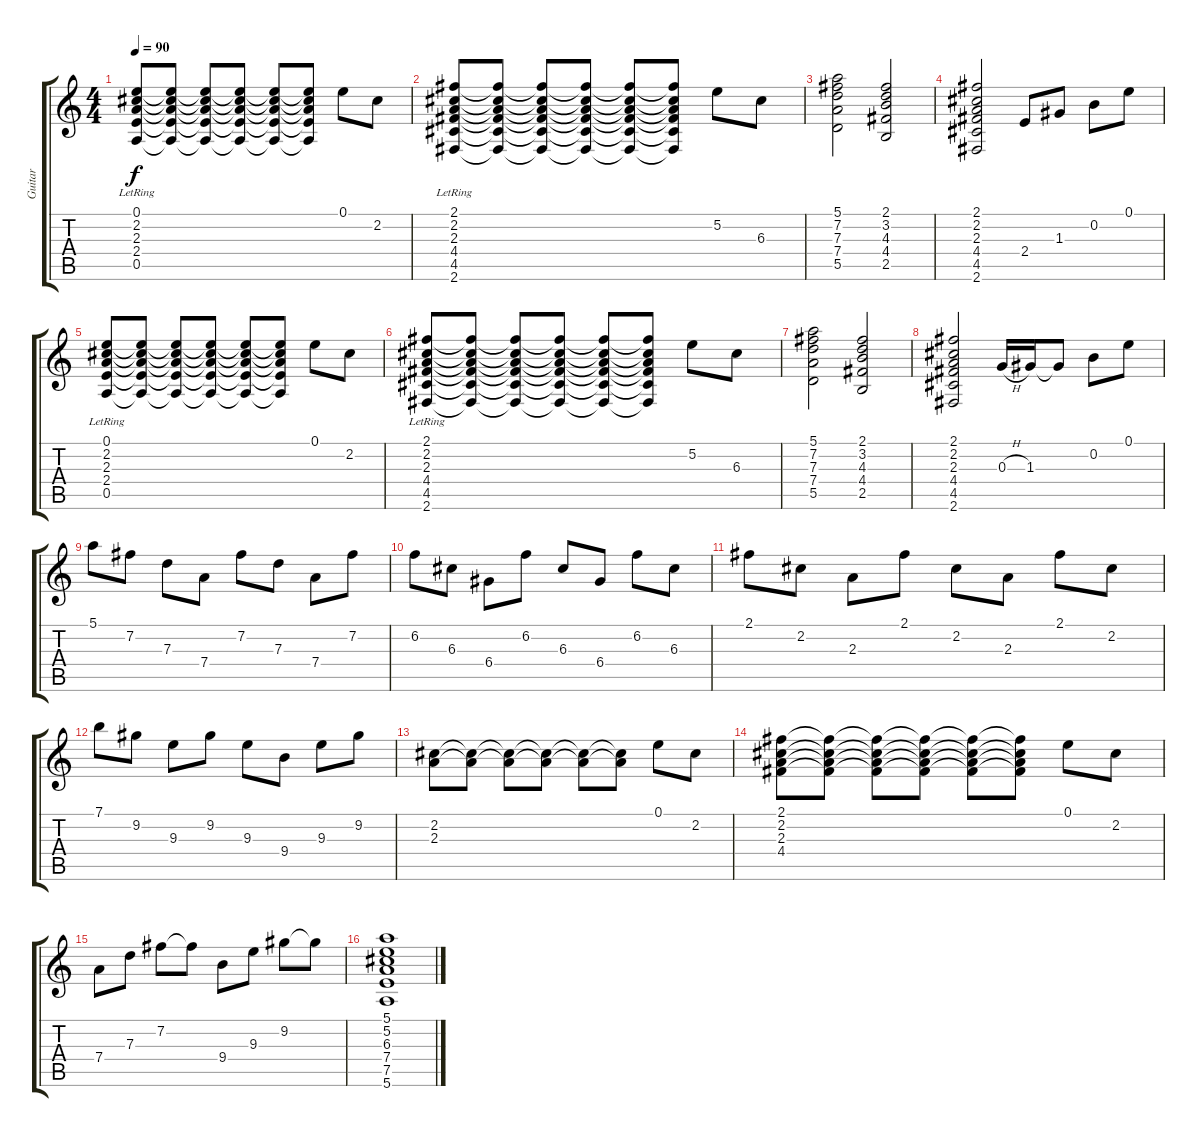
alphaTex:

\track ("Guitar" "Guitar") {instrument electricguitarclean}
\staff {score tabs}
\tuning (E4 B3 G3 D3 A2 E2) {hide}
\ts (4 4)
\tempo 90
\clef g2
\ks c
(0.1{lr} 2.2{lr} 2.3{lr} 2.4{lr} 0.5{lr}).8{dy f} (0.1{t} 2.2{t} 2.3{t} 2.4{t} 0.5{t}).8 (0.1{t} 2.2{t} 2.3{t} 2.4{t} 0.5{t}).8 (0.1{t} 2.2{t} 2.3{t} 2.4{t} 0.5{t}).8 (0.1{t} 2.2{t} 2.3{t} 2.4{t} 0.5{t}).8 (0.1{t} 2.2{t} 2.3{t} 2.4{t} 0.5{t}).8 0.1.8 2.2.8 |
(2.1{lr} 2.2{lr} 2.3{lr} 4.4{lr} 4.5{lr} 2.6{lr}).8 (2.1{t} 2.2{t} 2.3{t} 4.4{t} 4.5{t} 2.6{t}).8 (2.1{t} 2.2{t} 2.3{t} 4.4{t} 4.5{t} 2.6{t}).8 (2.1{t} 2.2{t} 2.3{t} 4.4{t} 4.5{t} 2.6{t}).8 (2.1{t} 2.2{t} 2.3{t} 4.4{t} 4.5{t} 2.6{t}).8 (2.1{t} 2.2{t} 2.3{t} 4.4{t} 4.5{t} 2.6{t}).8 5.2.8 6.3.8 |
(5.1 7.2 7.3 7.4 5.5).2 (2.1 3.2 4.3 4.4 2.5).2 |
(2.1 2.2 2.3 4.4 4.5 2.6).2 2.4.8 1.3.8 0.2.8 0.1.8 |
(0.1{lr} 2.2{lr} 2.3{lr} 2.4{lr} 0.5{lr}).8 (0.1{t} 2.2{t} 2.3{t} 2.4{t} 0.5{t}).8 (0.1{t} 2.2{t} 2.3{t} 2.4{t} 0.5{t}).8 (0.1{t} 2.2{t} 2.3{t} 2.4{t} 0.5{t}).8 (0.1{t} 2.2{t} 2.3{t} 2.4{t} 0.5{t}).8 (0.1{t} 2.2{t} 2.3{t} 2.4{t} 0.5{t}).8 0.1.8 2.2.8 |
(2.1{lr} 2.2{lr} 2.3{lr} 4.4{lr} 4.5{lr} 2.6{lr}).8 (2.1{t} 2.2{t} 2.3{t} 4.4{t} 4.5{t} 2.6{t}).8 (2.1{t} 2.2{t} 2.3{t} 4.4{t} 4.5{t} 2.6{t}).8 (2.1{t} 2.2{t} 2.3{t} 4.4{t} 4.5{t} 2.6{t}).8 (2.1{t} 2.2{t} 2.3{t} 4.4{t} 4.5{t} 2.6{t}).8 (2.1{t} 2.2{t} 2.3{t} 4.4{t} 4.5{t} 2.6{t}).8 5.2.8 6.3.8 |
(5.1 7.2 7.3 7.4 5.5).2 (2.1 3.2 4.3 4.4 2.5).2 |
(2.1 2.2 2.3 4.4 4.5 2.6).2 0.3{h}.16 1.3.16 1.3{t}.8 0.2.8 0.1.8 |
5.1.8 7.2.8 7.3.8 7.4.8 7.2.8 7.3.8 7.4.8 7.2.8 |
6.2.8 6.3.8 6.4.8 6.2.8 6.3.8 6.4.8 6.2.8 6.3.8 |
2.1.8 2.2.8 2.3.8 2.1.8 2.2.8 2.3.8 2.1.8 2.2.8 |
7.1.8 9.2.8 9.3.8 9.2.8 9.3.8 9.4.8 9.3.8 9.2.8 |
(2.2 2.3).8 (2.2{t} 2.3{t}).8 (2.2{t} 2.3{t}).8 (2.2{t} 2.3{t}).8 (2.2{t} 2.3{t}).8 (2.2{t} 2.3{t}).8 0.1.8 2.2.8 |
(2.1 2.2 2.3 4.4).8 (2.1{t} 2.2{t} 2.3{t} 4.4{t}).8 (2.1{t} 2.2{t} 2.3{t} 4.4{t}).8 (2.1{t} 2.2{t} 2.3{t} 4.4{t}).8 (2.1{t} 2.2{t} 2.3{t} 4.4{t}).8 (2.1{t} 2.2{t} 2.3{t} 4.4{t}).8 0.1.8 2.2.8 |
7.4.8 7.3.8 7.2.8 7.2{t}.8 9.4.8 9.3.8 9.2.8 9.2{t}.8 |
(5.1 5.2 6.3 7.4 7.5 5.6).1
